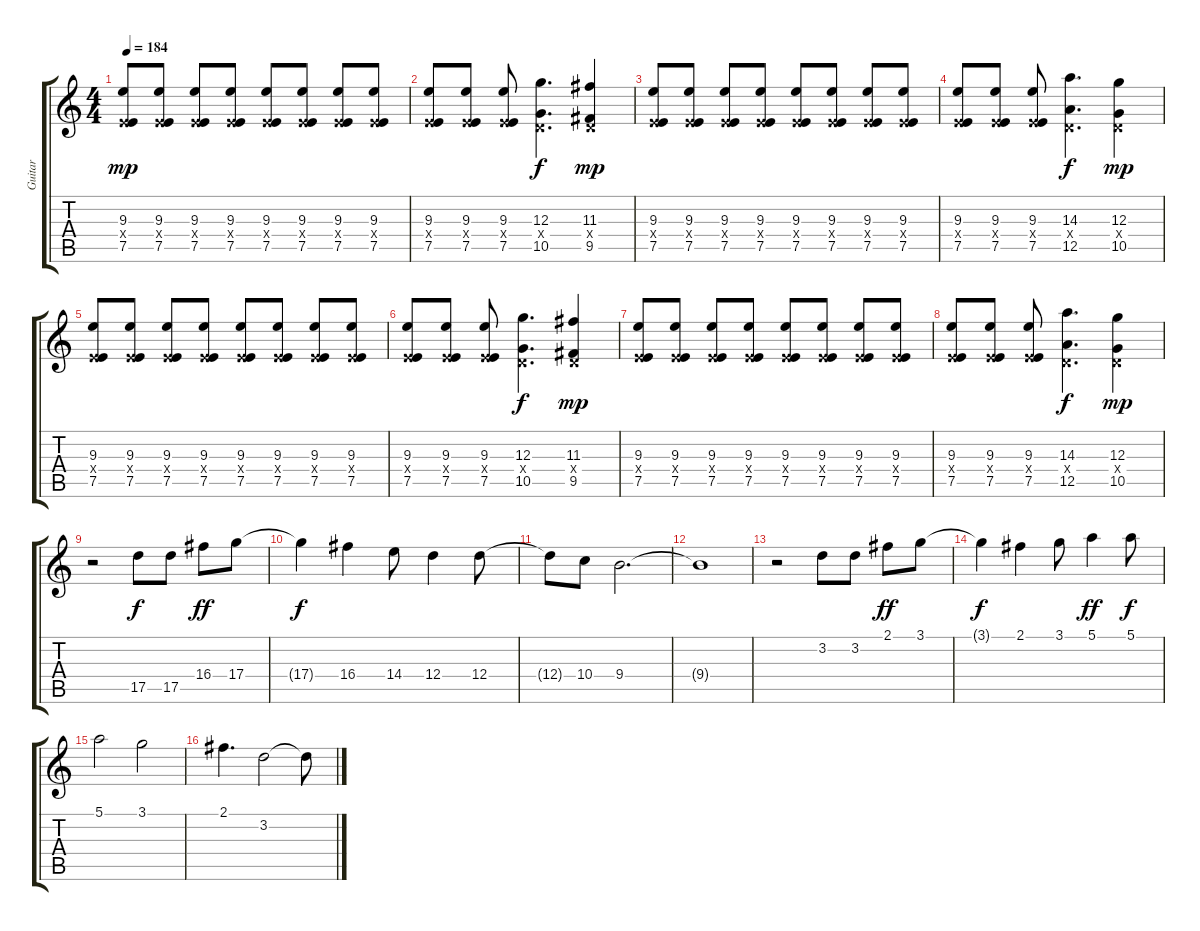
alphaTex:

\track ("Guitar" "Guitar") {instrument overdrivenguitar}
\staff {score tabs}
\tuning (E4 B3 G3 D3 A2 D2) {hide}
\ts (4 4)
\tempo 184
\clef g2
\ks c
(9.3 2.4{x} 7.5).8{dy mp} (9.3 2.4{x} 7.5).8 (9.3 2.4{x} 7.5).8 (9.3 2.4{x} 7.5).8 (9.3 2.4{x} 7.5).8 (9.3 2.4{x} 7.5).8 (9.3 2.4{x} 7.5).8 (9.3 2.4{x} 7.5).8 |
(9.3 2.4{x} 7.5).8 (9.3 2.4{x} 7.5).8 (9.3 2.4{x} 7.5).8 (12.3 0.4{x} 10.5).4{d dy f} (11.3 0.4{x} 9.5).4{dy mp} |
(9.3 2.4{x} 7.5).8 (9.3 2.4{x} 7.5).8 (9.3 2.4{x} 7.5).8 (9.3 2.4{x} 7.5).8 (9.3 2.4{x} 7.5).8 (9.3 2.4{x} 7.5).8 (9.3 2.4{x} 7.5).8 (9.3 2.4{x} 7.5).8 |
(9.3 2.4{x} 7.5).8 (9.3 2.4{x} 7.5).8 (9.3 2.4{x} 7.5).8 (14.3 0.4{x} 12.5).4{d dy f} (12.3 0.4{x} 10.5).4{dy mp} |
(9.3 2.4{x} 7.5).8 (9.3 2.4{x} 7.5).8 (9.3 2.4{x} 7.5).8 (9.3 2.4{x} 7.5).8 (9.3 2.4{x} 7.5).8 (9.3 2.4{x} 7.5).8 (9.3 2.4{x} 7.5).8 (9.3 2.4{x} 7.5).8 |
(9.3 2.4{x} 7.5).8 (9.3 2.4{x} 7.5).8 (9.3 2.4{x} 7.5).8 (12.3 0.4{x} 10.5).4{d dy f} (11.3 0.4{x} 9.5).4{dy mp} |
(9.3 2.4{x} 7.5).8 (9.3 2.4{x} 7.5).8 (9.3 2.4{x} 7.5).8 (9.3 2.4{x} 7.5).8 (9.3 2.4{x} 7.5).8 (9.3 2.4{x} 7.5).8 (9.3 2.4{x} 7.5).8 (9.3 2.4{x} 7.5).8 |
(9.3 2.4{x} 7.5).8 (9.3 2.4{x} 7.5).8 (9.3 2.4{x} 7.5).8 (14.3 0.4{x} 12.5).4{d dy f} (12.3 0.4{x} 10.5).4{dy mp} |
r.2 17.5.8{dy f} 17.5.8 16.4.8{dy ff} 17.4.8 |
17.4{t}.4{dy f} 16.4.4 14.4.8 12.4.4 12.4.8 |
12.4{t}.8 10.4.8 9.4.2{d} |
9.4{t}.1 |
r.2 3.2.8 3.2.8 2.1.8{dy ff} 3.1.8 |
3.1{t}.4{dy f} 2.1.4 3.1.8 5.1.4{dy ff} 5.1.8{dy f} |
5.1.2 3.1.2 |
2.1.4{d} 3.2.2 3.2{t}.8
